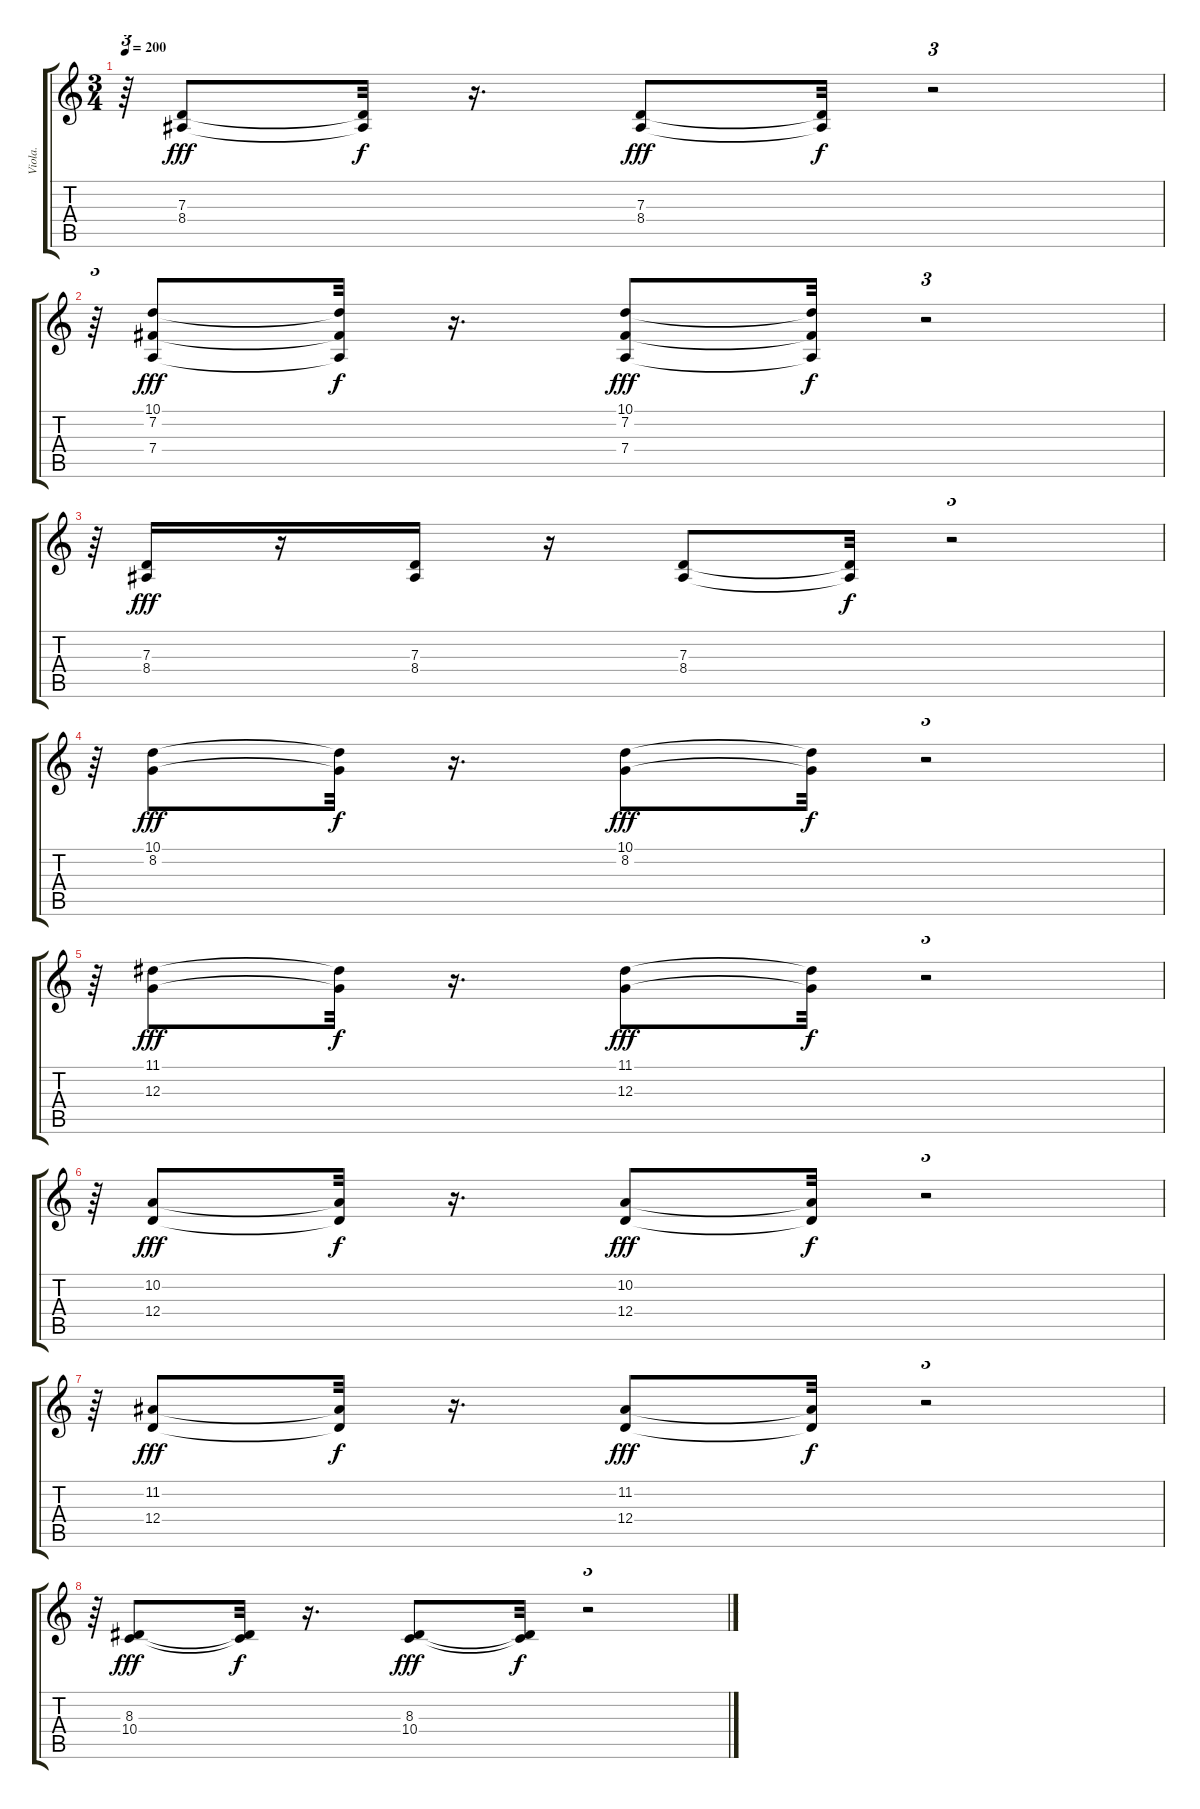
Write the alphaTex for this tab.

\track ("Viola." "Viola.") {instrument stringensemble2}
\staff {score tabs}
\tuning (E4 B3 G3 D3 A2 E2) {hide}
\ts (3 4)
\tempo 200
\clef g2
\ks c
r.64{tu (3 2) dy f} (7.3 8.4).8{dy fff} (7.3{t} 8.4{t}).32{dy f} r.16{d} (7.3 8.4).8{dy fff} (7.3{t} 8.4{t}).32{dy f} r.2{tu (3 2)} |
r.64{tu (3 2)} (10.1 7.2 7.4).8{dy fff} (10.1{t} 7.2{t} 7.4{t}).32{dy f} r.16{d} (10.1 7.2 7.4).8{dy fff} (10.1{t} 7.2{t} 7.4{t}).32{dy f} r.2{tu (3 2)} |
r.64{tu (3 2)} (7.3 8.4).16{dy fff} r.16 (7.3 8.4).16 r.16 (7.3 8.4).8 (7.3{t} 8.4{t}).32{dy f} r.2{tu (3 2)} |
r.64{tu (3 2)} (10.1 8.2).8{dy fff} (10.1{t} 8.2{t}).32{dy f} r.16{d} (10.1 8.2).8{dy fff} (10.1{t} 8.2{t}).32{dy f} r.2{tu (3 2)} |
r.64{tu (3 2)} (11.1 12.3).8{dy fff} (11.1{t} 12.3{t}).32{dy f} r.16{d} (11.1 12.3).8{dy fff} (11.1{t} 12.3{t}).32{dy f} r.2{tu (3 2)} |
r.64{tu (3 2)} (10.2 12.4).8{dy fff} (10.2{t} 12.4{t}).32{dy f} r.16{d} (10.2 12.4).8{dy fff} (10.2{t} 12.4{t}).32{dy f} r.2{tu (3 2)} |
r.64{tu (3 2)} (11.2 12.4).8{dy fff} (11.2{t} 12.4{t}).32{dy f} r.16{d} (11.2 12.4).8{dy fff} (11.2{t} 12.4{t}).32{dy f} r.2{tu (3 2)} |
r.64{tu (3 2)} (8.3 10.4).8{dy fff} (8.3{t} 10.4{t}).32{dy f} r.16{d} (8.3 10.4).8{dy fff} (8.3{t} 10.4{t}).32{dy f} r.2{tu (3 2)}
